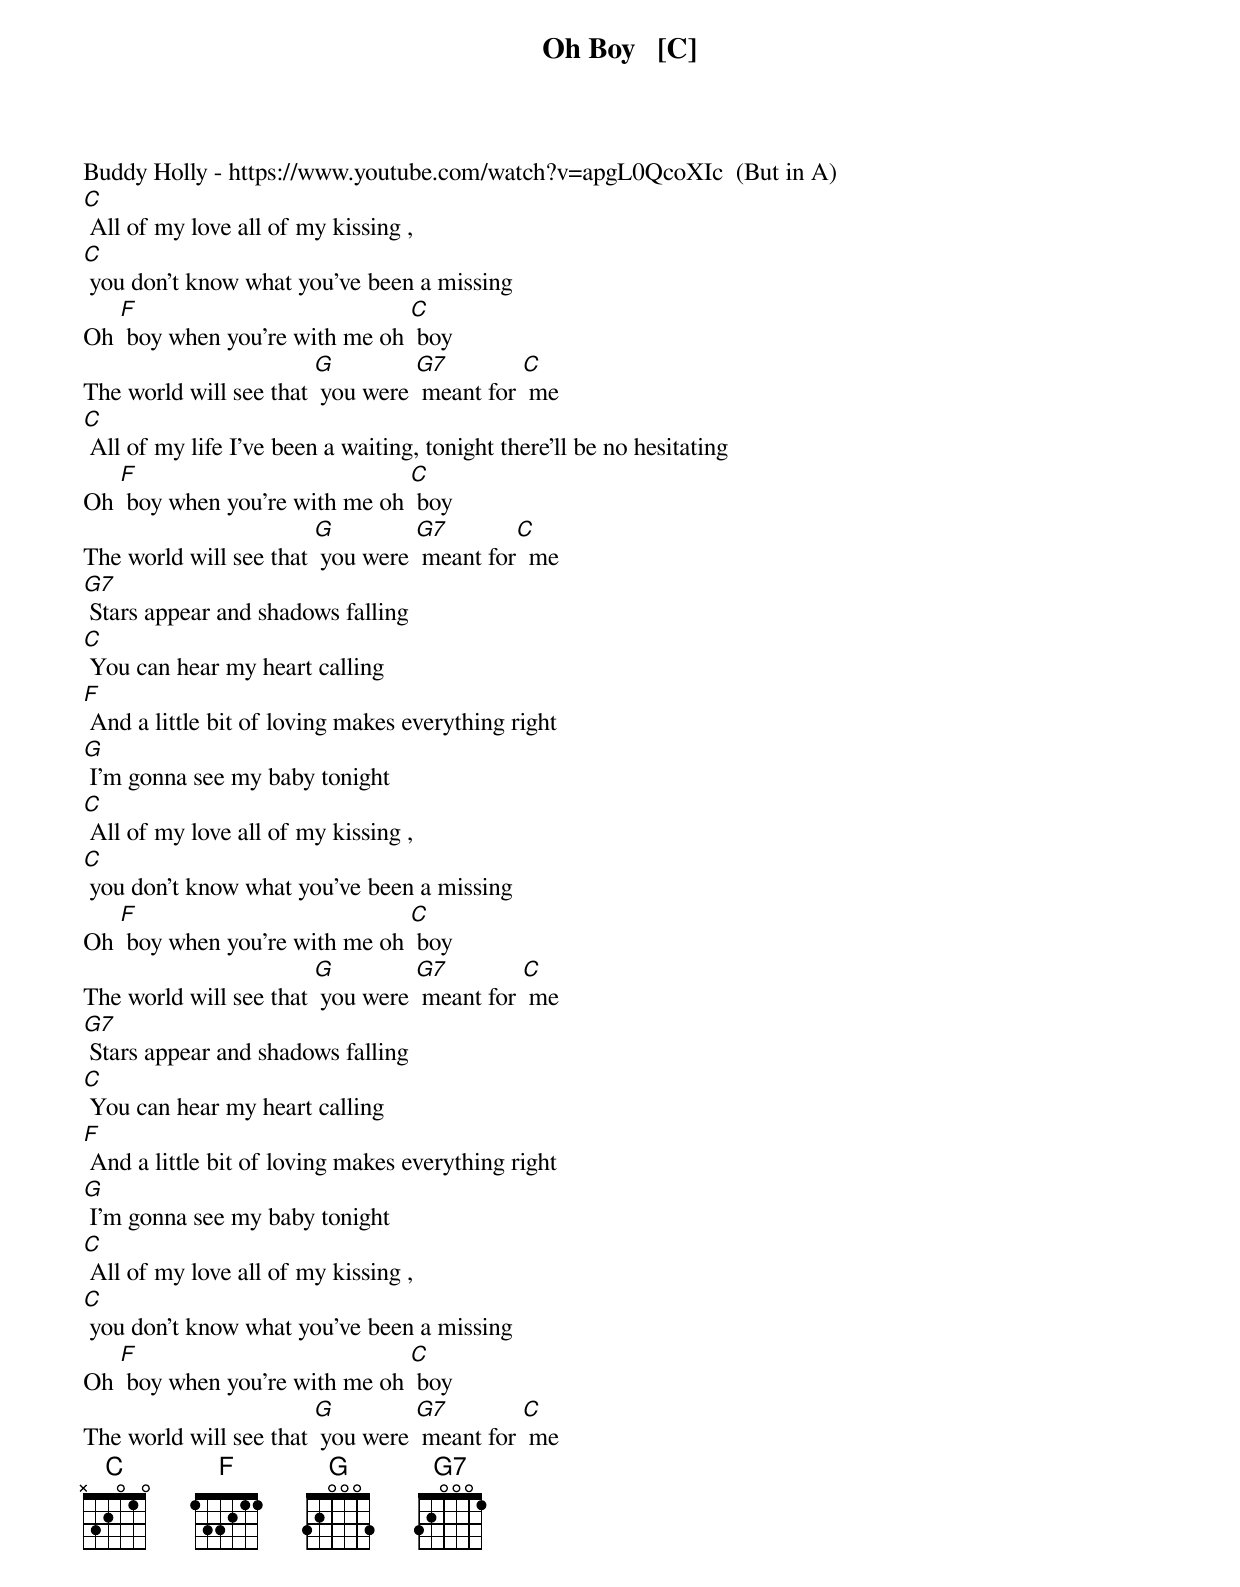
{t: Oh Boy   [C] }
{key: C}
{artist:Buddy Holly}
Buddy Holly - https://www.youtube.com/watch?v=apgL0QcoXIc  (But in A)
{c: }
[C] All of my love all of my kissing ,
[C] you don't know what you've been a missing
Oh [F] boy when you're with me oh [C] boy
The world will see that [G] you were [G7] meant for [C] me
{c: }
[C] All of my life I've been a waiting, tonight there'll be no hesitating
Oh [F] boy when you're with me oh [C] boy
The world will see that [G] you were [G7] meant for[C]  me
{c: }
[G7] Stars appear and shadows falling
[C] You can hear my heart calling
[F] And a little bit of loving makes everything right
[G] I'm gonna see my baby tonight
{c: }
[C] All of my love all of my kissing ,
[C] you don't know what you've been a missing
Oh [F] boy when you're with me oh [C] boy
The world will see that [G] you were [G7] meant for [C] me
{c: }
[G7] Stars appear and shadows falling
[C] You can hear my heart calling
[F] And a little bit of loving makes everything right
[G] I'm gonna see my baby tonight
{c: }
[C] All of my love all of my kissing ,
[C] you don't know what you've been a missing
Oh [F] boy when you're with me oh [C] boy
The world will see that [G] you were [G7] meant for [C] me
